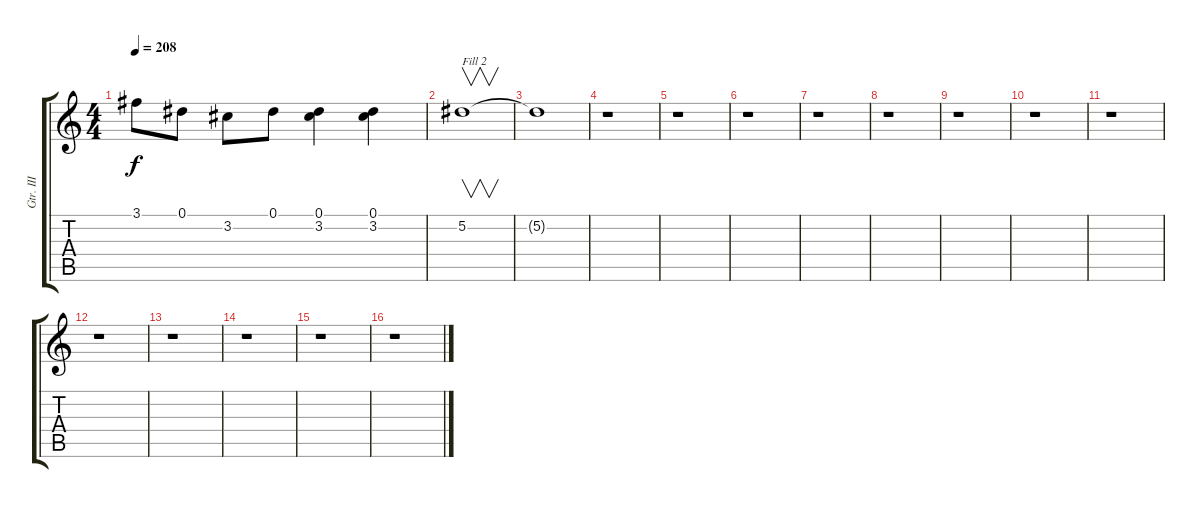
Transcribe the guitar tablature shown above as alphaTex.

\track ("Gtr. III" "Gtr. III") {instrument distortionguitar}
\staff {score tabs}
\tuning (Eb4 Bb3 Gb3 Db3 Ab2 Eb2) {hide}
\ts (4 4)
\tempo 208
\clef g2
\ks c
3.1.8{dy f} 0.1.8 3.2.8 0.1.8 (0.1 3.2).4 (0.1 3.2).4 |
5.2.1{v txt "Fill 2"} |
5.2{t}.1 |
r.1 |
r.1 |
r.1 |
r.1 |
r.1 |
r.1 |
r.1 |
r.1 |
r.1 |
r.1 |
r.1 |
r.1 |
r.1
